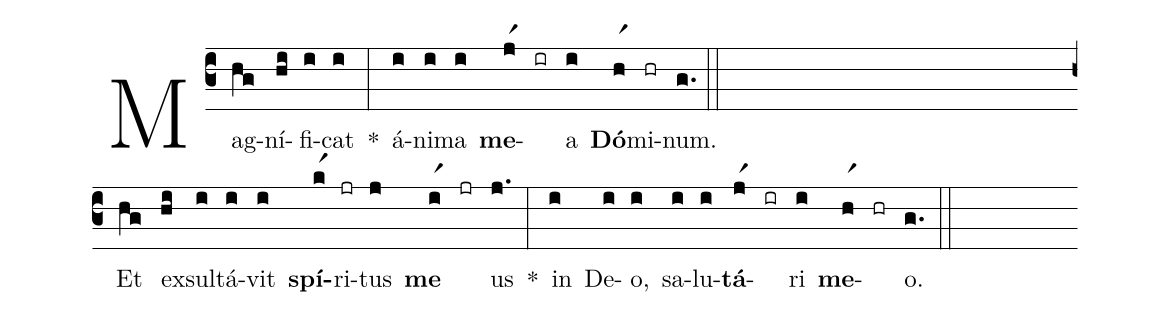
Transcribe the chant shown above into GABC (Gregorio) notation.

%%
(c3)
Mag(hg)ní(hi)fi(i)cat(i) *(:)
á(i)ni(i)ma(i) <b>me</b>-(jr1) (ir) a(i) <b>Dó</b>(hr1)mi(hr)num.(g.) (::Z)

Et(hg) ex(hi)sul(i)tá(i)vit(i) <b>spí</b>(kr1)ri(jr)tus(j) <b>me</b>(ir1) (jr) us(j.) *(:)
in(i) De(i)o,(i) sa(i)lu(i)<b>tá</b>-(jr1) (ir) ri(i) <b>me</b>-(hr1) (hr) o.(g.) (::)
